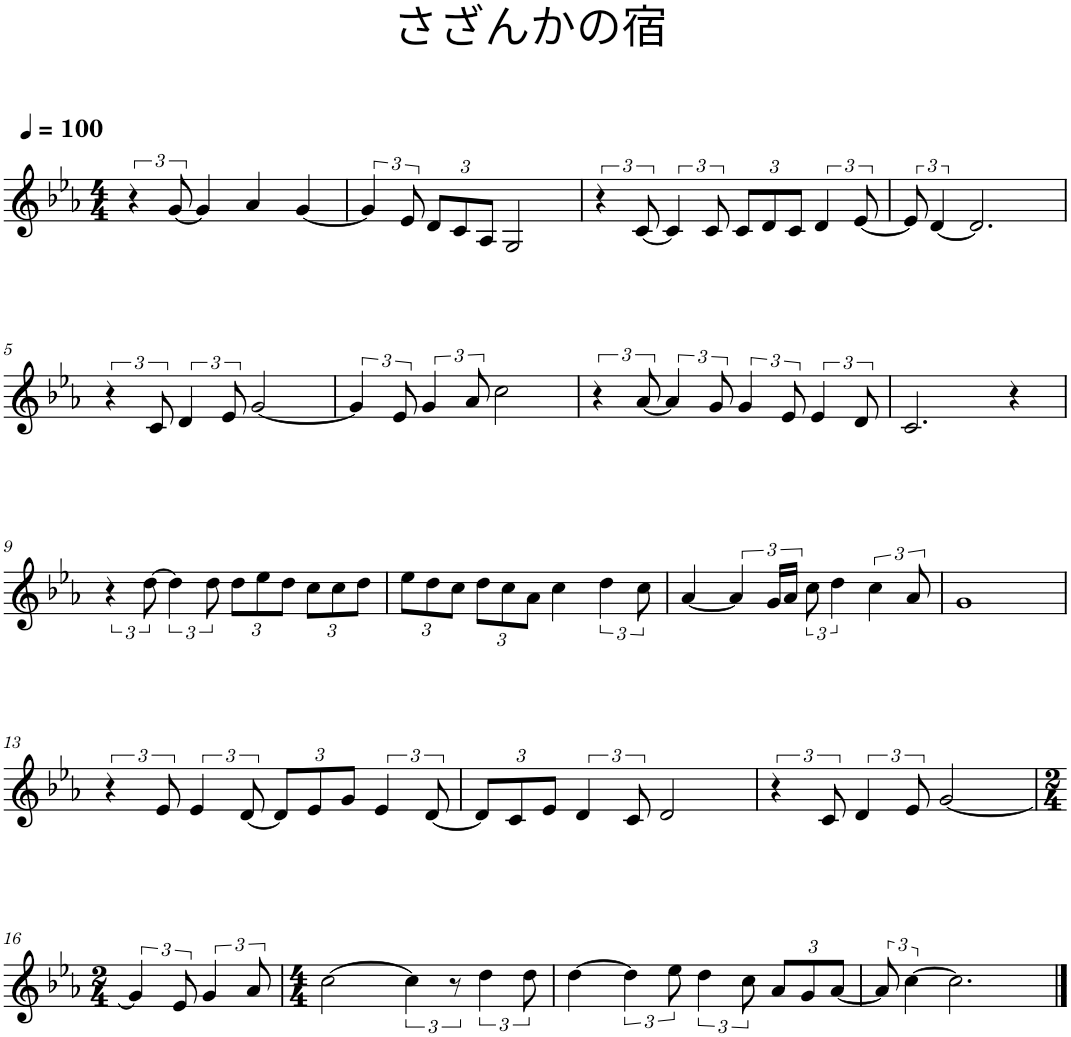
**kern
*part1
*staff1
*I"Piano
*I'Pno.
*clefG2
*k[b-e-a-]
*M4/4
*MM100
=1
6r
[12g/
4g/]
4a-/
[4g/
=2
6g/]
12e-/
*Xbrackettup
12d/L
12c/
12A-/J
2G/
=3
6r
[4c/
*brackettup
12c/
12c/L
12d/
*Xbrackettup
12c/J
6d/
[12e-/
=4
*brackettup
12e-/]
[6d/
2.d/]
!!LO:LB:g=z
=5
6r
12c/
6d/
12e-/
[2g/
=6
6g/]
12e-/
6g/
12a-/
2cc\
=7
6r
[4a-/
12g/
6g/
12e-/
6e-/
12d/
=8
2.c/
4r
!!LO:LB:g=z
=9
6r
[4dd\
12dd\
12dd\L
12ee-\
*Xbrackettup
12dd\J
12cc\L
12cc\
12dd\J
=10
12ee-\L
12dd\
12cc\J
12dd\L
12cc\
12a-\J
4cc\
*brackettup
6dd\
12cc\
=11
[4a-/
6a-/]
24g/LL
24a-/JJ
12cc\
6dd\
6cc\
12a-/
=12
1g
!!LO:LB:g=z
=13
6r
12e-/
6e-/
[12d/
*Xbrackettup
12d/L]
12e-/
12g/J
*brackettup
6e-/
[12d/
=14
*Xbrackettup
12d/L]
12c/
12e-/J
*brackettup
6d/
12c/
2d/
=15
6r
12c/
6d/
12e-/
[2g/
!!LO:LB:g=z
=16
*M2/4
6g/]
12e-/
6g/
12a-/
=17
*M4/4
[2cc\
6cc\]
12r
6dd\
12dd\
=18
[4dd\
6dd\]
12ee-\
6dd\
12cc\
*Xbrackettup
12a-/L
12g/
[12a-/J
=19
*brackettup
12a-/]
[6cc\
2.cc\]
==
*-
